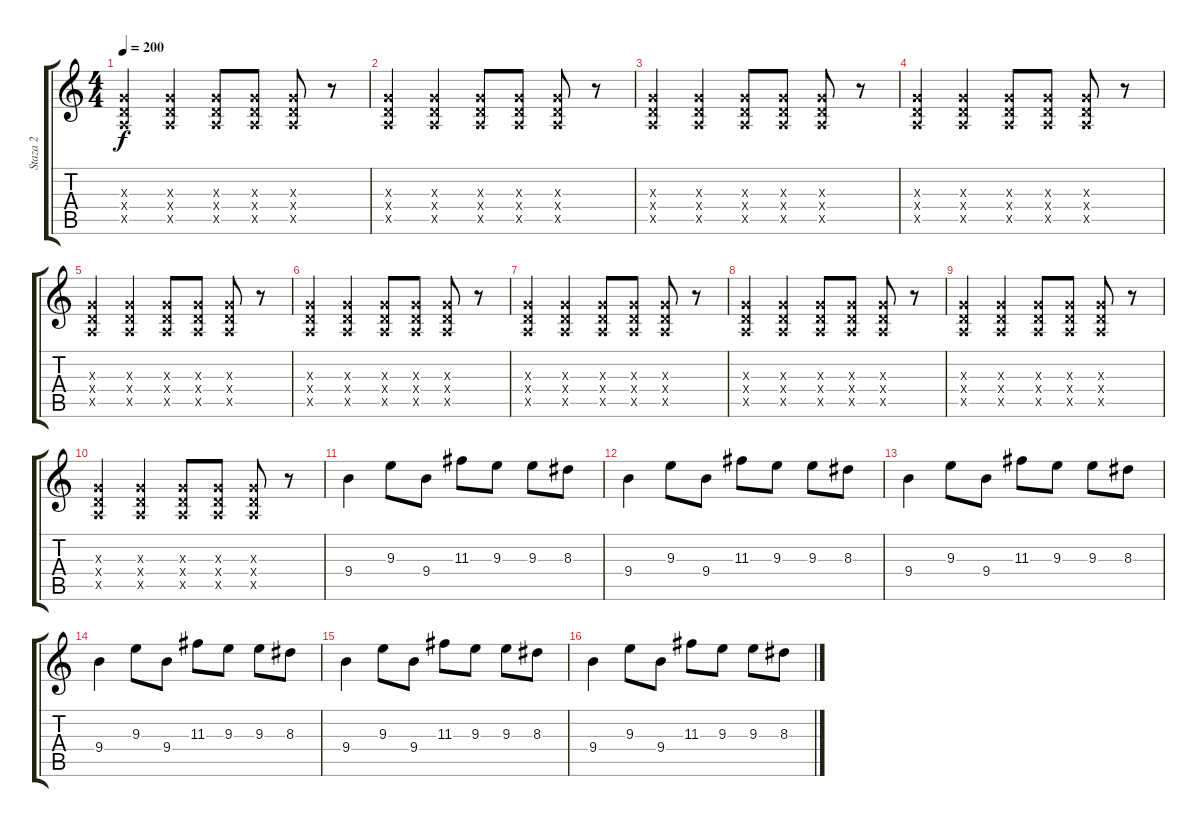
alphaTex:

\track ("Staza 2" "Staza 2") {instrument overdrivenguitar}
\staff {score tabs}
\tuning (E4 B3 G3 D3 A2 E2) {hide}
\ts (4 4)
\tempo 200
\clef g2
\ks c
(0.3{x} 0.4{x} 0.5{x}).4{dy f} (0.3{x} 0.4{x} 0.5{x}).4 (0.3{x} 0.4{x} 0.5{x}).8 (0.3{x} 0.4{x} 0.5{x}).8 (0.3{x} 0.4{x} 0.5{x}).8 r.8 |
(0.3{x} 0.4{x} 0.5{x}).4 (0.3{x} 0.4{x} 0.5{x}).4 (0.3{x} 0.4{x} 0.5{x}).8 (0.3{x} 0.4{x} 0.5{x}).8 (0.3{x} 0.4{x} 0.5{x}).8 r.8 |
(0.3{x} 0.4{x} 0.5{x}).4 (0.3{x} 0.4{x} 0.5{x}).4 (0.3{x} 0.4{x} 0.5{x}).8 (0.3{x} 0.4{x} 0.5{x}).8 (0.3{x} 0.4{x} 0.5{x}).8 r.8 |
(0.3{x} 0.4{x} 0.5{x}).4 (0.3{x} 0.4{x} 0.5{x}).4 (0.3{x} 0.4{x} 0.5{x}).8 (0.3{x} 0.4{x} 0.5{x}).8 (0.3{x} 0.4{x} 0.5{x}).8 r.8 |
(0.3{x} 0.4{x} 0.5{x}).4 (0.3{x} 0.4{x} 0.5{x}).4 (0.3{x} 0.4{x} 0.5{x}).8 (0.3{x} 0.4{x} 0.5{x}).8 (0.3{x} 0.4{x} 0.5{x}).8 r.8 |
(0.3{x} 0.4{x} 0.5{x}).4 (0.3{x} 0.4{x} 0.5{x}).4 (0.3{x} 0.4{x} 0.5{x}).8 (0.3{x} 0.4{x} 0.5{x}).8 (0.3{x} 0.4{x} 0.5{x}).8 r.8 |
(0.3{x} 0.4{x} 0.5{x}).4 (0.3{x} 0.4{x} 0.5{x}).4 (0.3{x} 0.4{x} 0.5{x}).8 (0.3{x} 0.4{x} 0.5{x}).8 (0.3{x} 0.4{x} 0.5{x}).8 r.8 |
(0.3{x} 0.4{x} 0.5{x}).4 (0.3{x} 0.4{x} 0.5{x}).4 (0.3{x} 0.4{x} 0.5{x}).8 (0.3{x} 0.4{x} 0.5{x}).8 (0.3{x} 0.4{x} 0.5{x}).8 r.8 |
(0.3{x} 0.4{x} 0.5{x}).4 (0.3{x} 0.4{x} 0.5{x}).4 (0.3{x} 0.4{x} 0.5{x}).8 (0.3{x} 0.4{x} 0.5{x}).8 (0.3{x} 0.4{x} 0.5{x}).8 r.8 |
(0.3{x} 0.4{x} 0.5{x}).4 (0.3{x} 0.4{x} 0.5{x}).4 (0.3{x} 0.4{x} 0.5{x}).8 (0.3{x} 0.4{x} 0.5{x}).8 (0.3{x} 0.4{x} 0.5{x}).8 r.8 |
9.4.4 9.3.8 9.4.8 11.3.8 9.3.8 9.3.8 8.3.8 |
9.4.4 9.3.8 9.4.8 11.3.8 9.3.8 9.3.8 8.3.8 |
9.4.4 9.3.8 9.4.8 11.3.8 9.3.8 9.3.8 8.3.8 |
9.4.4 9.3.8 9.4.8 11.3.8 9.3.8 9.3.8 8.3.8 |
9.4.4 9.3.8 9.4.8 11.3.8 9.3.8 9.3.8 8.3.8 |
9.4.4 9.3.8 9.4.8 11.3.8 9.3.8 9.3.8 8.3.8
